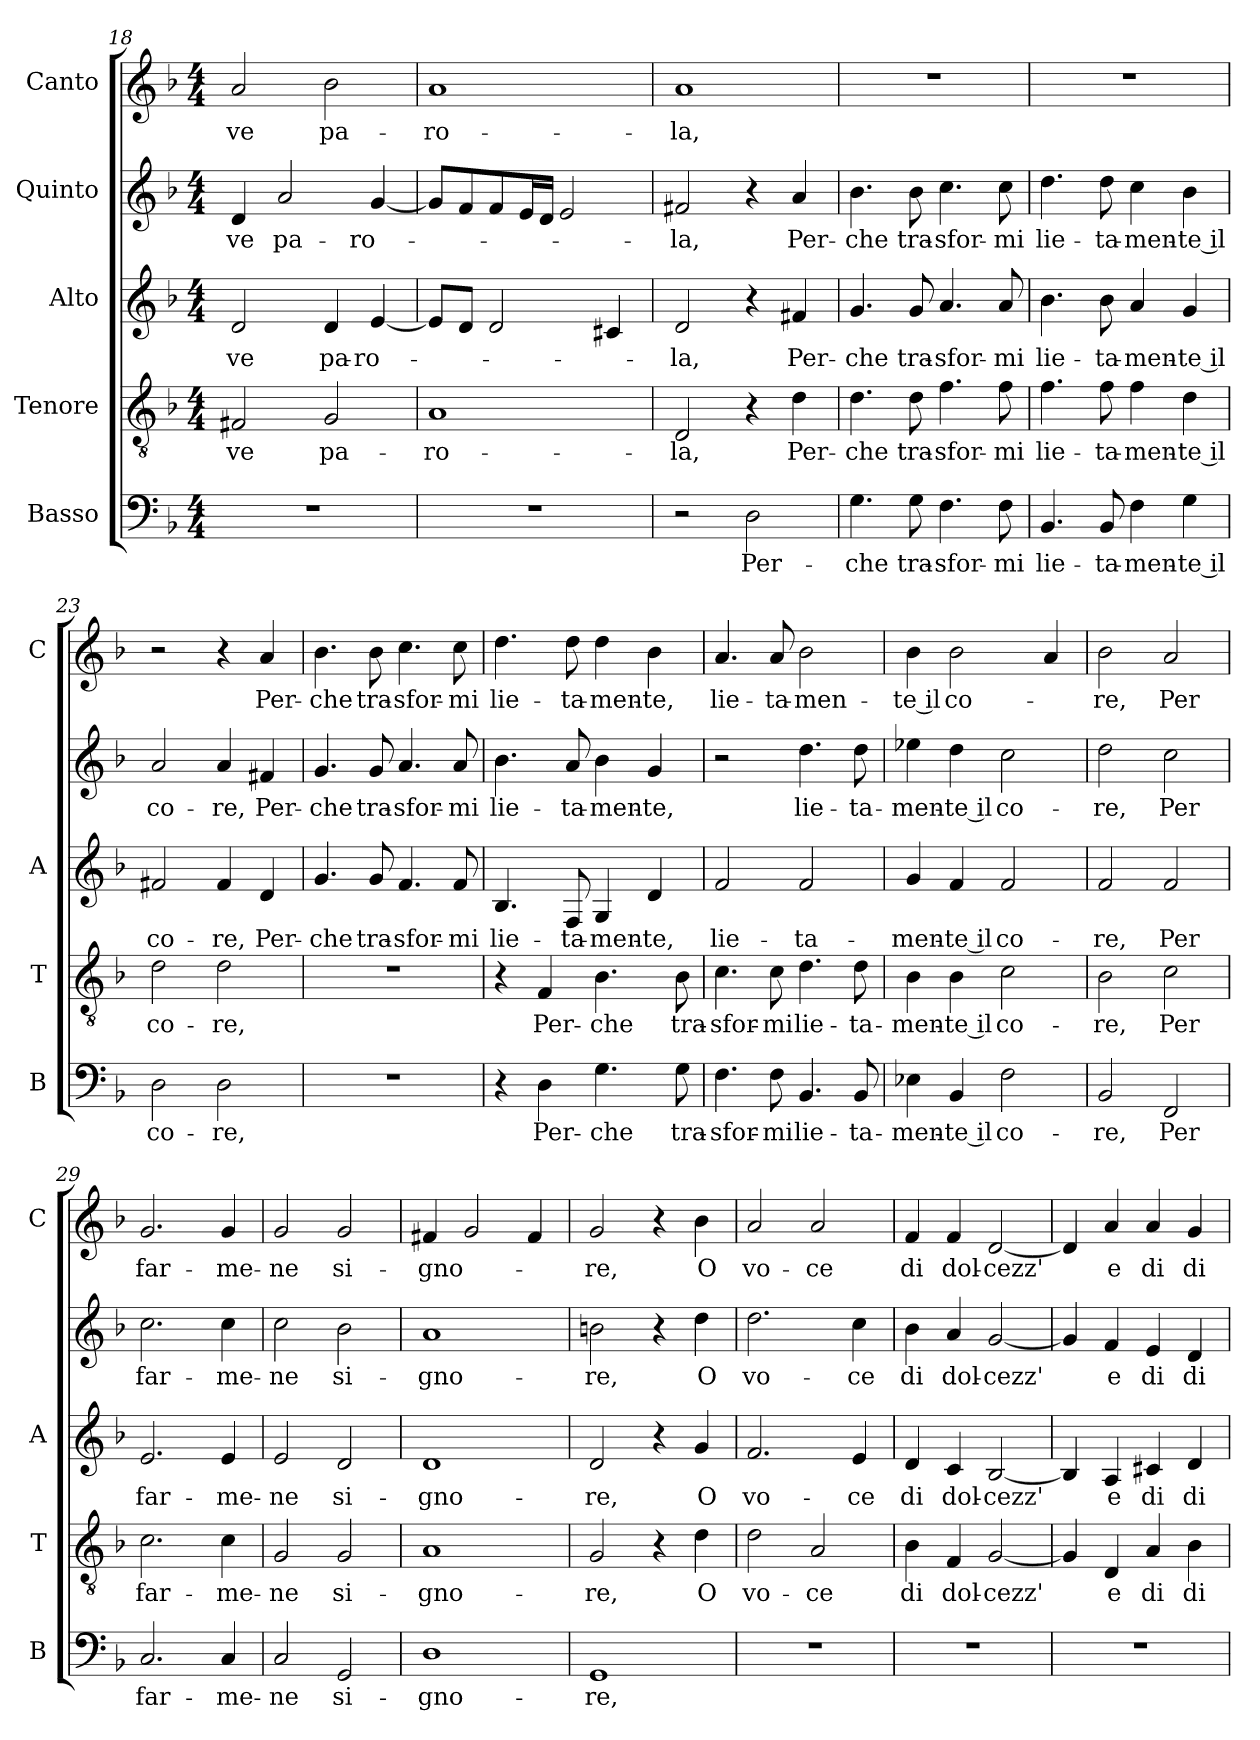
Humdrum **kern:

**kern	**text	**kern	**text	**kern	**text	**kern	**text	**kern	**text
*part5	*part5	*part4	*part4	*part3	*part3	*part2	*part2	*part1	*part1
*staff5	*staff5	*staff4	*staff4	*staff3	*staff3	*staff2	*staff2	*staff1	*staff1
*I"Basso	*	*I"Tenore	*	*I"Alto	*	*I"Quinto	*	*I"Canto	*
*I'B	*	*I'T	*	*I'A	*	*	*	*I'C	*
*clefF4	*	*clefGv2	*	*clefG2	*	*clefG2	*	*clefG2	*
*k[b-]	*	*k[b-]	*	*k[b-]	*	*k[b-]	*	*k[b-]	*
*F:	*	*F:	*	*F:	*	*F:	*	*F:	*
*M4/4	*	*M4/4	*	*M4/4	*	*M4/4	*	*M4/4	*
=18	=18	=18	=18	=18	=18	=18	=18	=18	=18
!	!	!	!LO:LY:b	!	!LO:LY:b	!	!LO:LY:b	!	!LO:LY:b
1r	.	2F#X/	-ve	2d/	-ve	4d/	-ve	2a/	-ve
!	!	!	!	!	!	!	!LO:LY:b	!	!
.	.	.	.	.	.	2a/	pa-	.	.
!	!	!	!LO:LY:b	!	!LO:LY:b	!	!	!	!LO:LY:b
.	.	2G/	pa-	4d/	pa-	.	.	2b-\	pa-
!	!	!	!	!	!LO:LY:b	!	!LO:LY:b	!	!
.	.	.	.	[4e/	-ro-	[4g/	-ro-	.	.
=19	=19	=19	=19	=19	=19	=19	=19	=19	=19
!	!	!	!LO:LY:b	!	!	!	!	!	!LO:LY:b
1r	.	1A	-ro-	8e/L]	.	8g/L]	.	1a	-ro-
.	.	.	.	8d/J	.	8f/	.	.	.
.	.	.	.	2d/	.	8f/	.	.	.
.	.	.	.	.	.	16e/L	.	.	.
.	.	.	.	.	.	16d/JJ	.	.	.
.	.	.	.	.	.	2e/	.	.	.
.	.	.	.	4c#X/	.	.	.	.	.
=20	=20	=20	=20	=20	=20	=20	=20	=20	=20
!	!	!	!LO:LY:b	!	!LO:LY:b	!	!LO:LY:b	!	!LO:LY:b
2r	.	2D/	-la,	2d/	-la,	2f#X/	-la,	1a	-la,
!	!LO:LY:b	!	!	!	!	!	!	!	!
2D\	Per-	4r	.	4r	.	4r	.	.	.
!	!	!	!LO:LY:b	!	!LO:LY:b	!	!LO:LY:b	!	!
.	.	4d\	Per-	4f#X/	Per-	4a/	Per-	.	.
=21	=21	=21	=21	=21	=21	=21	=21	=21	=21
!	!LO:LY:b	!	!LO:LY:b	!	!LO:LY:b	!	!LO:LY:b	!	!
4.G\	-che	4.d\	-che	4.g/	-che	4.b-\	-che	1r	.
!	!LO:LY:b	!	!LO:LY:b	!	!LO:LY:b	!	!LO:LY:b	!	!
8G\	tra-	8d\	tra-	8g/	tra-	8b-\	tra-	.	.
!	!LO:LY:b	!	!LO:LY:b	!	!LO:LY:b	!	!LO:LY:b	!	!
4.F\	-sfor-	4.f\	-sfor-	4.a/	-sfor-	4.cc\	-sfor-	.	.
!	!LO:LY:b	!	!LO:LY:b	!	!LO:LY:b	!	!LO:LY:b	!	!
8F\	-mi	8f\	-mi	8a/	-mi	8cc\	-mi	.	.
!!LO:LB:g=z
=22	=22	=22	=22	=22	=22	=22	=22	=22	=22
!	!LO:LY:b	!	!LO:LY:b	!	!LO:LY:b	!	!LO:LY:b	!	!
4.BB-/	lie-	4.f\	lie-	4.b-\	lie-	4.dd\	lie-	1r	.
!	!LO:LY:b	!	!LO:LY:b	!	!LO:LY:b	!	!LO:LY:b	!	!
8BB-/	-ta-	8f\	-ta-	8b-\	-ta-	8dd\	-ta-	.	.
!	!LO:LY:b	!	!LO:LY:b	!	!LO:LY:b	!	!LO:LY:b	!	!
4F\	-men-	4f\	-men-	4a/	-men-	4cc\	-men-	.	.
!	!LO:LY:b	!	!LO:LY:b	!	!LO:LY:b	!	!LO:LY:b	!	!
4G\	-te il	4d\	-te il	4g/	-te il	4b-\	-te il	.	.
=23	=23	=23	=23	=23	=23	=23	=23	=23	=23
!	!LO:LY:b	!	!LO:LY:b	!	!LO:LY:b	!	!LO:LY:b	!	!
2D\	co-	2d\	co-	2f#X/	co-	2a/	co-	2r	.
!	!LO:LY:b	!	!LO:LY:b	!	!LO:LY:b	!	!LO:LY:b	!	!
2D\	-re,	2d\	-re,	4f#/	-re,	4a/	-re,	4r	.
!	!	!	!	!	!LO:LY:b	!	!LO:LY:b	!	!LO:LY:b
.	.	.	.	4d/	Per-	4f#X/	Per-	4a/	Per-
=24	=24	=24	=24	=24	=24	=24	=24	=24	=24
!	!	!	!	!	!LO:LY:b	!	!LO:LY:b	!	!LO:LY:b
1r	.	1r	.	4.g/	-che	4.g/	-che	4.b-\	-che
!	!	!	!	!	!LO:LY:b	!	!LO:LY:b	!	!LO:LY:b
.	.	.	.	8g/	tra-	8g/	tra-	8b-\	tra-
!	!	!	!	!	!LO:LY:b	!	!LO:LY:b	!	!LO:LY:b
.	.	.	.	4.f/	-sfor-	4.a/	-sfor-	4.cc\	-sfor-
!	!	!	!	!	!LO:LY:b	!	!LO:LY:b	!	!LO:LY:b
.	.	.	.	8f/	-mi	8a/	-mi	8cc\	-mi
=25	=25	=25	=25	=25	=25	=25	=25	=25	=25
!	!	!	!	!	!LO:LY:b	!	!LO:LY:b	!	!LO:LY:b
4r	.	4r	.	4.B-/	lie-	4.b-\	lie-	4.dd\	lie-
!	!LO:LY:b	!	!LO:LY:b	!	!	!	!	!	!
4D\	Per-	4F/	Per-	.	.	.	.	.	.
!	!	!	!	!	!LO:LY:b	!	!LO:LY:b	!	!LO:LY:b
.	.	.	.	8F/	-ta-	8a/	-ta-	8dd\	-ta-
!	!LO:LY:b	!	!LO:LY:b	!	!LO:LY:b	!	!LO:LY:b	!	!LO:LY:b
4.G\	-che	4.B-\	-che	4G/	-men-	4b-\	-men-	4dd\	-men-
!	!	!	!	!	!LO:LY:b	!	!LO:LY:b	!	!LO:LY:b
.	.	.	.	4d/	-te,	4g/	-te,	4b-\	-te,
!	!LO:LY:b	!	!LO:LY:b	!	!	!	!	!	!
8G\	tra-	8B-\	tra-	.	.	.	.	.	.
=26	=26	=26	=26	=26	=26	=26	=26	=26	=26
!	!LO:LY:b	!	!LO:LY:b	!	!LO:LY:b	!	!	!	!LO:LY:b
4.F\	-sfor-	4.c\	-sfor-	2f/	lie-	2r	.	4.a/	lie-
!	!LO:LY:b	!	!LO:LY:b	!	!	!	!	!	!LO:LY:b
8F\	-mi	8c\	-mi	.	.	.	.	8a/	-ta-
!	!LO:LY:b	!	!LO:LY:b	!	!LO:LY:b	!	!LO:LY:b	!	!LO:LY:b
4.BB-/	lie-	4.d\	lie-	2f/	-ta-	4.dd\	lie-	2b-\	-men-
!	!LO:LY:b	!	!LO:LY:b	!	!	!	!LO:LY:b	!	!
8BB-/	-ta-	8d\	-ta-	.	.	8dd\	-ta-	.	.
=27	=27	=27	=27	=27	=27	=27	=27	=27	=27
!	!LO:LY:b	!	!LO:LY:b	!	!LO:LY:b	!	!LO:LY:b	!	!LO:LY:b
4E-X\	-men-	4B-\	-men-	4g/	-men-	4ee-X\	-men-	4b-\	-te il
!	!LO:LY:b	!	!LO:LY:b	!	!LO:LY:b	!	!LO:LY:b	!	!LO:LY:b
4BB-/	-te il	4B-\	-te il	4f/	-te il	4dd\	-te il	2b-\	co-
!	!LO:LY:b	!	!LO:LY:b	!	!LO:LY:b	!	!LO:LY:b	!	!
2F\	co-	2c\	co-	2f/	co-	2cc\	co-	.	.
.	.	.	.	.	.	.	.	4a/	.
=28	=28	=28	=28	=28	=28	=28	=28	=28	=28
!	!LO:LY:b	!	!LO:LY:b	!	!LO:LY:b	!	!LO:LY:b	!	!LO:LY:b
2BB-/	-re,	2B-\	-re,	2f/	-re,	2dd\	-re,	2b-\	-re,
!	!LO:LY:b	!	!LO:LY:b	!	!LO:LY:b	!	!LO:LY:b	!	!LO:LY:b
2FF/	Per	2c\	Per	2f/	Per	2cc\	Per	2a/	Per
!!LO:LB:g=z
=29	=29	=29	=29	=29	=29	=29	=29	=29	=29
!	!LO:LY:b	!	!LO:LY:b	!	!LO:LY:b	!	!LO:LY:b	!	!LO:LY:b
2.C/	far-	2.c\	far-	2.e/	far-	2.cc\	far-	2.g/	far-
!	!LO:LY:b	!	!LO:LY:b	!	!LO:LY:b	!	!LO:LY:b	!	!LO:LY:b
4C/	-me-	4c\	-me-	4e/	-me-	4cc\	-me-	4g/	-me-
=30	=30	=30	=30	=30	=30	=30	=30	=30	=30
!	!LO:LY:b	!	!LO:LY:b	!	!LO:LY:b	!	!LO:LY:b	!	!LO:LY:b
2C/	-ne	2G/	-ne	2e/	-ne	2cc\	-ne	2g/	-ne
!	!LO:LY:b	!	!LO:LY:b	!	!LO:LY:b	!	!LO:LY:b	!	!LO:LY:b
2GG/	si-	2G/	si-	2d/	si-	2b-\	si-	2g/	si-
=31	=31	=31	=31	=31	=31	=31	=31	=31	=31
!	!LO:LY:b	!	!LO:LY:b	!	!LO:LY:b	!	!LO:LY:b	!	!LO:LY:b
1D	-gno-	1A	-gno-	1d	-gno-	1a	-gno-	4f#X/	-gno-
.	.	.	.	.	.	.	.	2g/	.
.	.	.	.	.	.	.	.	4f#/	.
=32	=32	=32	=32	=32	=32	=32	=32	=32	=32
!	!LO:LY:b	!	!LO:LY:b	!	!LO:LY:b	!	!LO:LY:b	!	!LO:LY:b
1GG	-re,	2G/	-re,	2d/	-re,	2bn\	-re,	2g/	-re,
.	.	4r	.	4r	.	4r	.	4r	.
!	!	!	!LO:LY:b	!	!LO:LY:b	!	!LO:LY:b	!	!LO:LY:b
.	.	4d\	O	4g/	O	4dd\	O	4b-\	O
=33	=33	=33	=33	=33	=33	=33	=33	=33	=33
!	!	!	!LO:LY:b	!	!LO:LY:b	!	!LO:LY:b	!	!LO:LY:b
1r	.	2d\	vo-	2.f/	vo-	2.dd\	vo-	2a/	vo-
!	!	!	!LO:LY:b	!	!	!	!	!	!LO:LY:b
.	.	2A/	-ce	.	.	.	.	2a/	-ce
!	!	!	!	!	!LO:LY:b	!	!LO:LY:b	!	!
.	.	.	.	4e/	-ce	4cc\	-ce	.	.
=34	=34	=34	=34	=34	=34	=34	=34	=34	=34
!	!	!	!LO:LY:b	!	!LO:LY:b	!	!LO:LY:b	!	!LO:LY:b
1r	.	4B-\	di	4d/	di	4b-\	di	4f/	di
!	!	!	!LO:LY:b	!	!LO:LY:b	!	!LO:LY:b	!	!LO:LY:b
.	.	4F/	dol-	4c/	dol-	4a/	dol-	4f/	dol-
!	!	!	!LO:LY:b	!	!LO:LY:b	!	!LO:LY:b	!	!LO:LY:b
.	.	[2G/	-cezz'	[2B-/	-cezz'	[2g/	-cezz'	[2d/	-cezz'
=35	=35	=35	=35	=35	=35	=35	=35	=35	=35
1r	.	4G/]	.	4B-/]	.	4g/]	.	4d/]	.
!	!	!	!LO:LY:b	!	!LO:LY:b	!	!LO:LY:b	!	!LO:LY:b
.	.	4D/	e	4A/	e	4f/	e	4a/	e
!	!	!	!LO:LY:b	!	!LO:LY:b	!	!LO:LY:b	!	!LO:LY:b
.	.	4A/	di	4c#X/	di	4e/	di	4a/	di
!	!	!	!LO:LY:b	!	!LO:LY:b	!	!LO:LY:b	!	!LO:LY:b
.	.	4B-\	di-	4d/	di-	4d/	di-	4g/	di-
=	=	=	=	=	=	=	=	=	=
*-	*-	*-	*-	*-	*-	*-	*-	*-	*-
